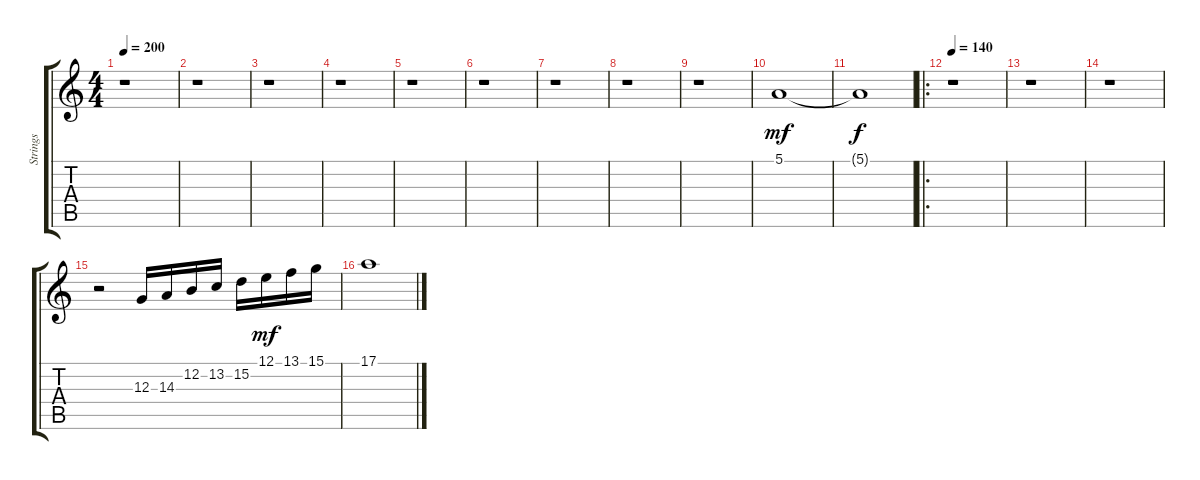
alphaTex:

\track ("Strings" "Strings") {instrument stringensemble1}
\staff {score tabs}
\tuning (E4 B3 G3 D3 A2 E2) {hide}
\ts (4 4)
\tempo 200
\clef g2
\ks c
r.1{dy mf} |
r.1 |
r.1 |
r.1 |
r.1 |
r.1 |
r.1 |
r.1 |
r.1 |
5.1.1 |
5.1{t}.1{dy f} |
\ro
\tempo 140
r.1 |
r.1 |
r.1 |
r.2 12.3.16 14.3.16 12.2.16 13.2.16 15.2.16 12.1.16{dy mf} 13.1.16 15.1.16 |
17.1.1
